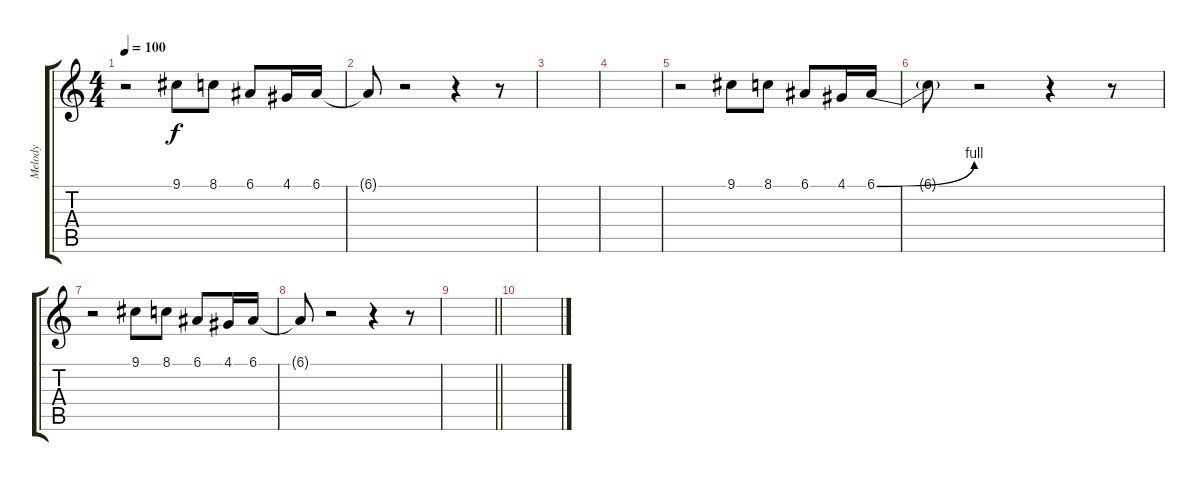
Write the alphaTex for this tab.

\track ("Melody" "Melody") {instrument flute}
\staff {score tabs}
\tuning (E4 B3 G3 D3 A2 E2) {hide}
\ts (4 4)
\tempo 100
\clef g2
\ks c
r.2{dy f} 9.1.8 8.1.8 6.1.8 4.1.16 6.1.16 |
6.1{t}.8 r.2 r.4 r.8 |
|
|
r.2 9.1.8 8.1.8 6.1.8 4.1.16 6.1{be (bend 0 0 60 4)}.16 |
6.1{t}.8 r.2 r.4 r.8 |
r.2 9.1.8 8.1.8 6.1.8 4.1.16 6.1.16 |
6.1{t}.8 r.2 r.4 r.8 |
\barLineRight lightlight
|
\section ("" "")
